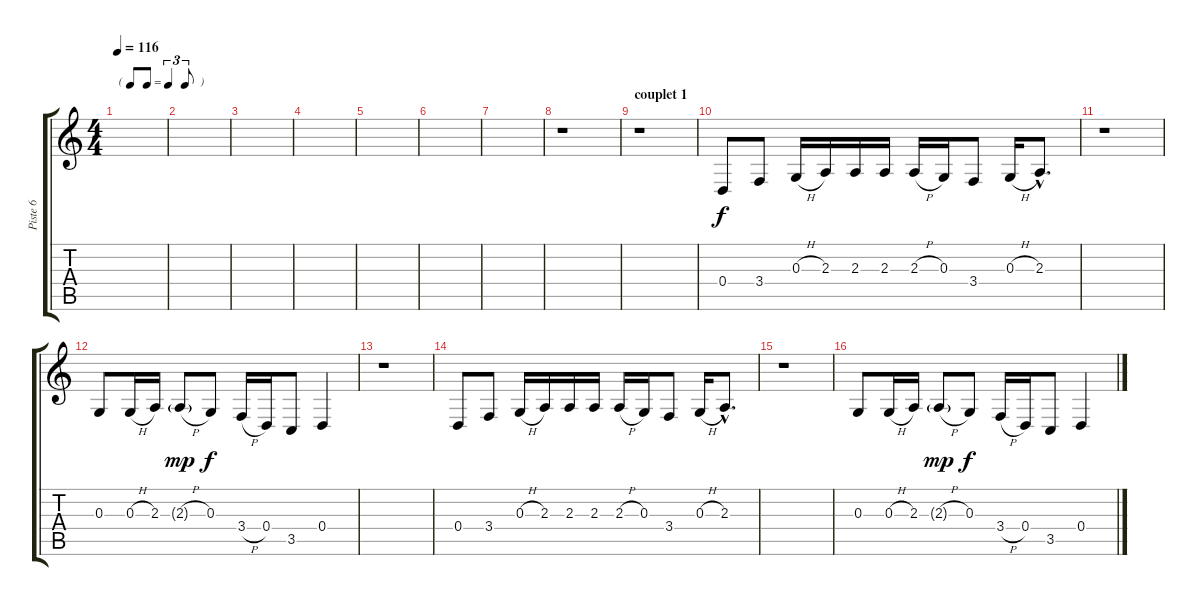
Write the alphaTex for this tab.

\track ("Piste 6" "Piste 6") {instrument lead5charang}
\staff {score tabs}
\tuning (E4 B3 G3 D3 A2 E2) {hide}
\ts (4 4)
\tf triplet8th
\tempo 116
\clef g2
\ks c
|
|
|
|
|
|
|
r.1 |
\section ("" "couplet 1")
r.1 |
0.4.8 3.4.8 0.3{h}.16 2.3.16 2.3.16 2.3.16 2.3{h}.16 0.3.16 3.4.8 0.3{h}.16 2.3{hac}.8{d} |
r.1 |
0.3.8 0.3{h}.16 2.3.16 2.3{h g}.8{dy mp} 0.3.8{dy f} 3.4{h}.16 0.4.16 3.5.8 0.4.4 |
r.1 |
0.4.8 3.4.8 0.3{h}.16 2.3.16 2.3.16 2.3.16 2.3{h}.16 0.3.16 3.4.8 0.3{h}.16 2.3{hac}.8{d} |
r.1 |
0.3.8 0.3{h}.16 2.3.16 2.3{h g}.8{dy mp} 0.3.8{dy f} 3.4{h}.16 0.4.16 3.5.8 0.4.4
